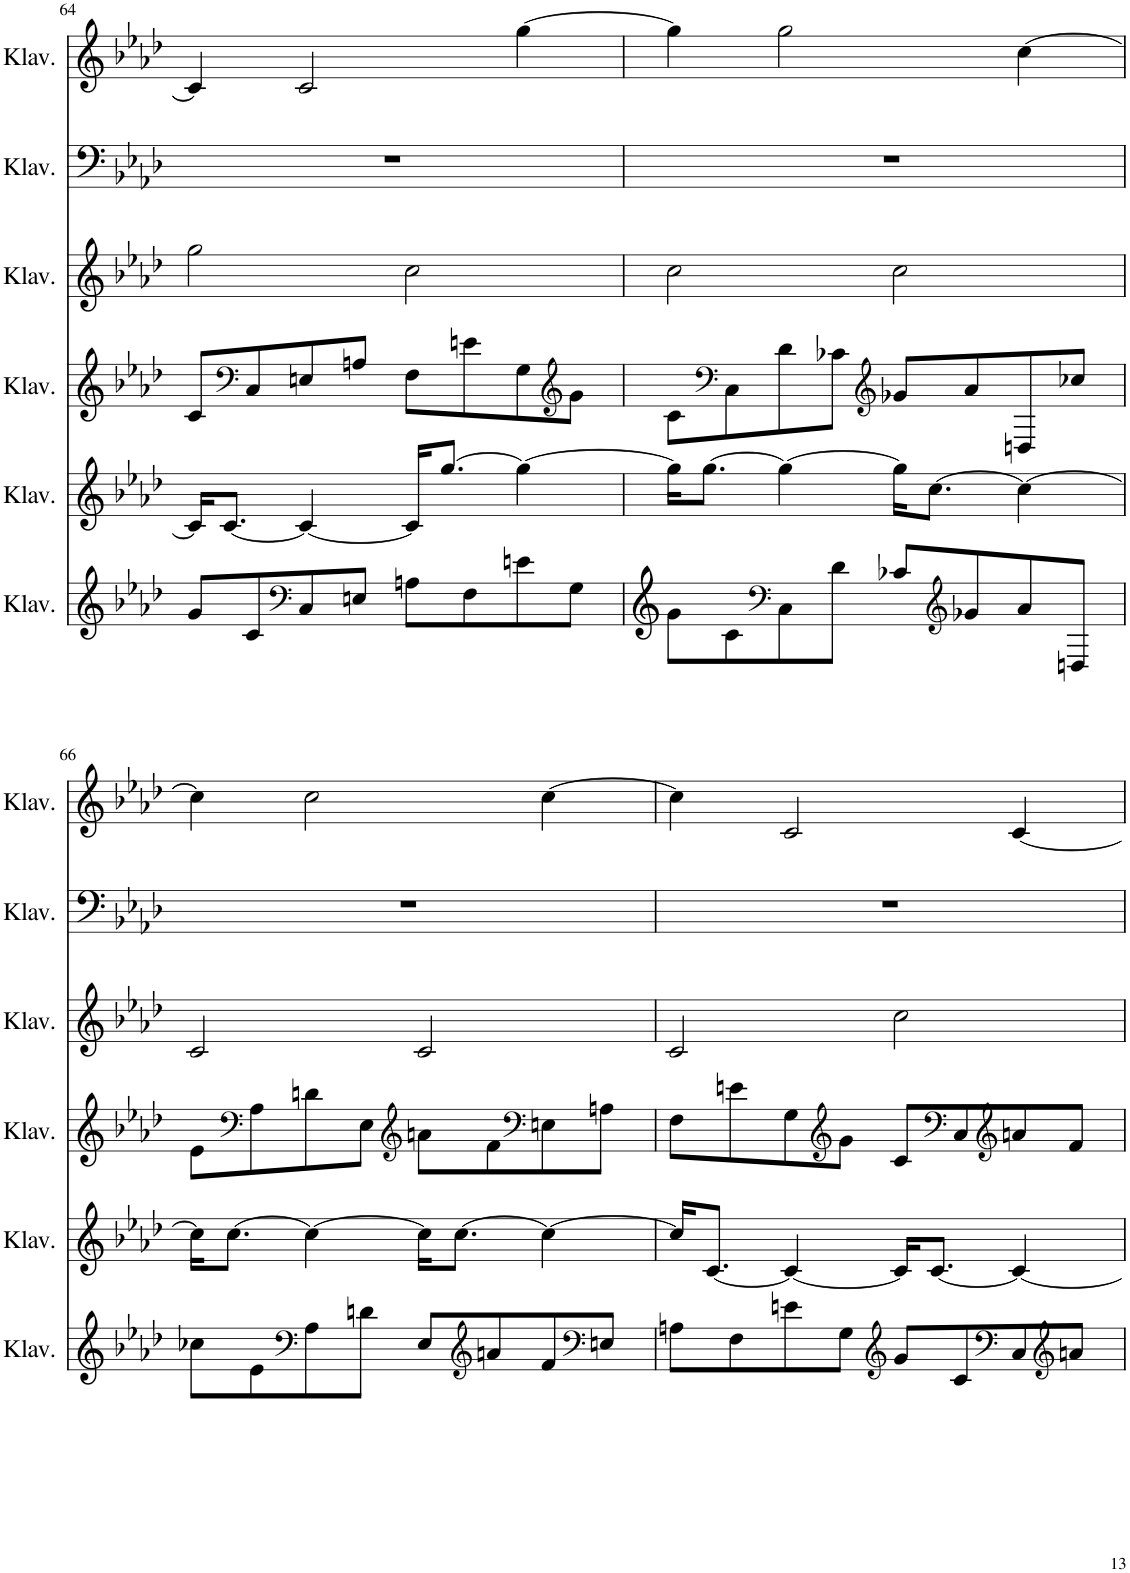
**kern	**kern	**kern	**kern	**kern	**kern
*part6	*part5	*part4	*part3	*part2	*part1
*staff6	*staff5	*staff4	*staff3	*staff2	*staff1
*I"Klavier	*I"Klavier	*I"Klavier	*I"Klavier	*I"Klavier	*I"Klavier
*I'Klav.	*I'Klav.	*I'Klav.	*I'Klav.	*I'Klav.	*I'Klav.
!!LO:PB:g=z
*clefF4	*clefG2	*clefG2	*clefG2	*clefF4	*clefG2
*k[b-e-a-d-]	*k[b-e-a-d-]	*k[b-e-a-d-]	*k[b-e-a-d-]	*k[b-e-a-d-]	*k[b-e-a-d-]
*M4/4	*M4/4	*M4/4	*M4/4	*M4/4	*M4/4
=64	=64	=64	=64	=64	=64
8g/L	16c/KL]	8c/L	2gg\	1r	4c/]
.	[8.c/J	.	.	.	.
*	*	*clefF4	*	*	*
8c/	.	8C/	.	.	.
*clefF4	*	*	*	*	*
8C/	4c/_	8En/	.	.	2c/
8En/J	.	8An/J	.	.	.
8An\L	16c/KL]	8F\L	2cc\	.	.
.	[8.gg/J	.	.	.	.
8F\	.	8en\	.	.	.
8en\	4gg\_	8G\	.	.	[4gg\
*	*	*clefG2	*	*	*
8G\J	.	8g\J	.	.	.
=65	=65	=65	=65	=65	=65
8g\L	16gg\KL]	8c\L	2cc\	1r	4gg\]
.	[8.gg\J	.	.	.	.
*	*	*clefF4	*	*	*
8c\	.	8C\	.	.	.
*clefF4	*	*	*	*	*
8C\	4gg\_	8d-\	.	.	2gg\
8d-\J	.	8c-X\J	.	.	.
*	*	*clefG2	*	*	*
8c-X/L	16gg\KL]	8g-X/L	2cc\	.	.
.	[8.cc\J	.	.	.	.
*clefG2	*	*	*	*	*
8g-X/	.	8a-/	.	.	.
8a-/	4cc\_	8Dn/	.	.	[4cc\
8Dn/J	.	8cc-X/J	.	.	.
!!LO:LB:g=z
=66	=66	=66	=66	=66	=66
8cc-X\L	16cc\KL]	8e-\L	2c/	1r	4cc\]
.	[8.cc\J	.	.	.	.
*	*	*clefF4	*	*	*
8e-\	.	8A-\	.	.	.
*clefF4	*	*	*	*	*
8A-\	4cc\_	8dn\	.	.	2cc\
8dn\J	.	8E-\J	.	.	.
*	*	*clefG2	*	*	*
8E-/L	16cc\KL]	8an\L	2c/	.	.
.	[8.cc\J	.	.	.	.
*clefG2	*	*	*	*	*
8an/	.	8f\	.	.	.
*	*	*clefF4	*	*	*
8f/	4cc\_	8En\	.	.	[4cc\
*clefF4	*	*	*	*	*
8En/J	.	8An\J	.	.	.
=67	=67	=67	=67	=67	=67
8An\L	16cc/KL]	8F\L	2c/	1r	4cc\]
.	[8.c/J	.	.	.	.
8F\	.	8en\	.	.	.
8en\	4c/_	8G\	.	.	2c/
*	*	*clefG2	*	*	*
8G\J	.	8g\J	.	.	.
*clefG2	*	*	*	*	*
8g/L	16c/KL]	8c/L	2cc\	.	.
.	[8.c/J	.	.	.	.
*	*	*clefF4	*	*	*
8c/	.	8C/	.	.	.
*clefF4	*	*clefG2	*	*	*
8C/	4c/_	8an/	.	.	[4c/
*clefG2	*	*	*	*	*
8an/J	.	8f/J	.	.	.
=	=	=	=	=	=
*-	*-	*-	*-	*-	*-
